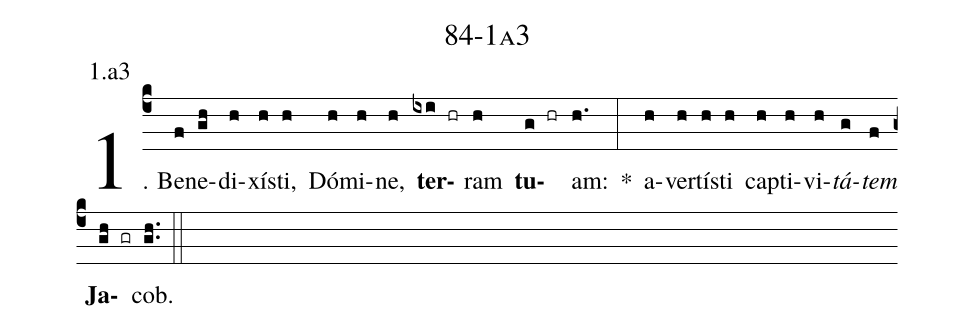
name: 84-1a3;
annotation: 1.a3;
%%
(c4)1. Be(f)ne(gh)di(h)xís(h)ti,(h) Dó(h)mi(h)ne,(h) <b>ter</b>(ixi hr)ram(h) <b>tu</b>(g hr)am:(h.) *(:) a(h)ver(h)tís(h)ti(h) cap(h)ti(h)vi(h)<i>tá</i>(g)<i>tem</i>(f) <b>Ja</b>(gh gr)cob.(gh..) (::)
